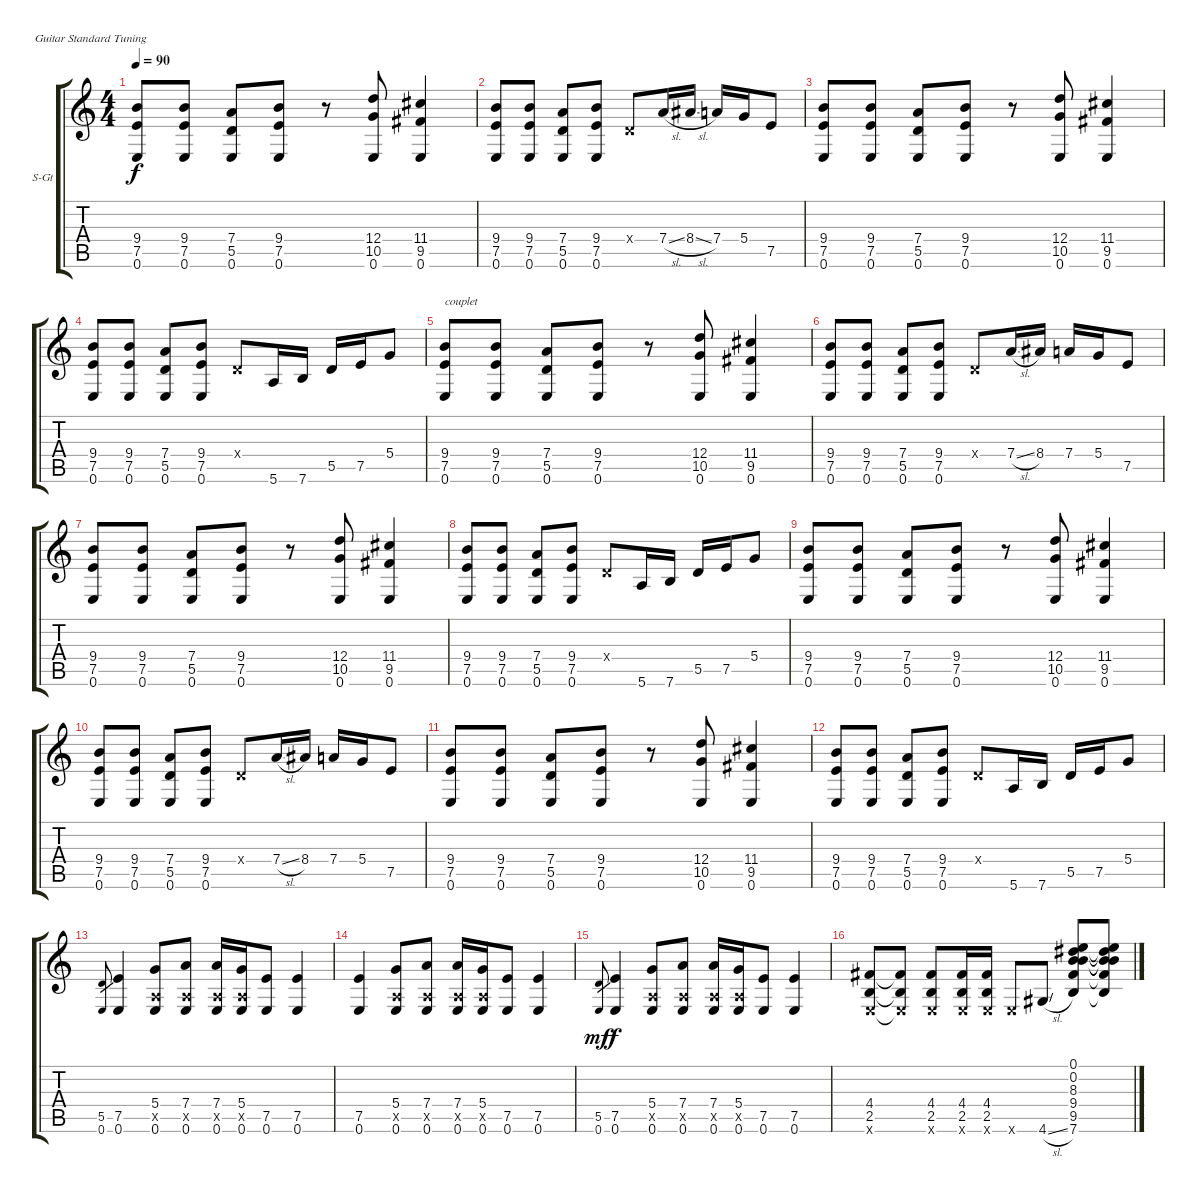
\defaultSystemsLayout 4
\bracketExtendMode groupsimilarinstruments
\firstSystemTrackNameOrientation horizontal
\otherSystemsTrackNameOrientation horizontal
\track ("Steel Guitar" "S-Gt") {instrument acousticguitarsteel}
\staff {score tabs}
\tuning (E4 B3 G3 D3 A2 E2)
\ts (4 4)
\tempo 90
\clef g2
\ks c
(7.5 0.6 9.4).8{dy f instrument acousticguitarsteel} (7.5 0.6 9.4).8 (5.5 0.6 7.4).8 (7.5 0.6 9.4).8 r.8 (10.5 0.6 12.4).8 (9.5 0.6 11.4).4 |
(7.5 0.6 9.4).8 (7.5 0.6 9.4).8 (5.5 0.6 7.4).8 (7.5 0.6 9.4).8 0.4{x}.8 7.4{sl}.16 8.4{sl}.16 7.4.16 5.4.16 7.5.8 |
(7.5 0.6 9.4).8 (7.5 0.6 9.4).8 (5.5 0.6 7.4).8 (7.5 0.6 9.4).8 r.8 (10.5 0.6 12.4).8 (9.5 0.6 11.4).4 |
(7.5 0.6 9.4).8 (7.5 0.6 9.4).8 (5.5 0.6 7.4).8 (7.5 0.6 9.4).8 0.4{x}.8 5.6.16 7.6.16 5.5.16 7.5.16 5.4.8 |
(7.5 0.6 9.4).8{txt "couplet"} (7.5 0.6 9.4).8 (5.5 0.6 7.4).8 (7.5 0.6 9.4).8 r.8 (10.5 0.6 12.4).8 (9.5 0.6 11.4).4 |
(7.5 0.6 9.4).8 (7.5 0.6 9.4).8 (5.5 0.6 7.4).8 (7.5 0.6 9.4).8 0.4{x}.8 7.4{sl}.16 8.4.16 7.4.16 5.4.16 7.5.8 |
(7.5 0.6 9.4).8 (7.5 0.6 9.4).8 (5.5 0.6 7.4).8 (7.5 0.6 9.4).8 r.8 (10.5 0.6 12.4).8 (9.5 0.6 11.4).4 |
(7.5 0.6 9.4).8 (7.5 0.6 9.4).8 (5.5 0.6 7.4).8 (7.5 0.6 9.4).8 0.4{x}.8 5.6.16 7.6.16 5.5.16 7.5.16 5.4.8 |
(7.5 0.6 9.4).8 (7.5 0.6 9.4).8 (5.5 0.6 7.4).8 (7.5 0.6 9.4).8 r.8 (10.5 0.6 12.4).8 (9.5 0.6 11.4).4 |
(7.5 0.6 9.4).8 (7.5 0.6 9.4).8 (5.5 0.6 7.4).8 (7.5 0.6 9.4).8 0.4{x}.8 7.4{sl}.16 8.4.16 7.4.16 5.4.16 7.5.8 |
(7.5 0.6 9.4).8 (7.5 0.6 9.4).8 (5.5 0.6 7.4).8 (7.5 0.6 9.4).8 r.8 (10.5 0.6 12.4).8 (9.5 0.6 11.4).4 |
(7.5 0.6 9.4).8 (7.5 0.6 9.4).8 (5.5 0.6 7.4).8 (7.5 0.6 9.4).8 0.4{x}.8 5.6.16 7.6.16 5.5.16 7.5.16 5.4.8 |
(5.5 0.6).8{gr} (7.5 0.6).4 (5.4 0.6 0.5{x}).8 (7.4 0.6 0.5{x}).8 (7.4 0.6 0.5{x}).16 (5.4 0.6 0.5{x}).16 (7.5 0.6).8 (7.5 0.6).4 |
(7.5 0.6).4 (5.4 0.6 0.5{x}).8 (7.4 0.6 0.5{x}).8 (7.4 0.6 0.5{x}).16 (5.4 0.6 0.5{x}).16 (7.5 0.6).8 (7.5 0.6).4 |
(5.5 0.6).8{gr dy mf} (7.5 0.6).4{dy f} (5.4 0.6 0.5{x}).8 (7.4 0.6 0.5{x}).8 (7.4 0.6 0.5{x}).16 (5.4 0.6 0.5{x}).16 (7.5 0.6).8 (7.5 0.6).4 |
(2.5 4.4 0.6{x}).8 (2.5{t} 4.4{t} 0.6{x t}).8 (2.5 4.4 0.6{x}).8 (4.4 2.5 0.6{x}).16 (0.6{x} 2.5 4.4).16 0.6{x}.8 4.6{sl}.8 (7.6 9.5 9.4 8.3 0.2 0.1).8 (0.1{t} 0.2{t} 8.3{t} 9.4{t} 9.5{t} 7.6{t}).8
